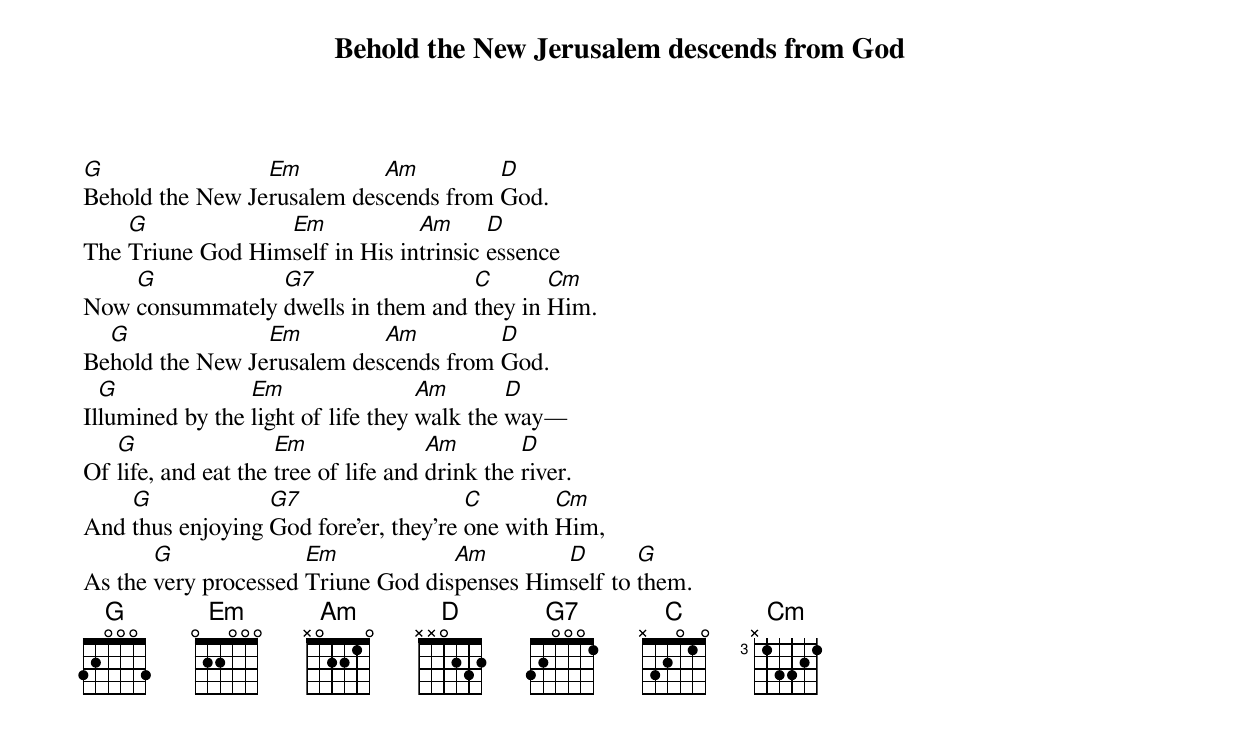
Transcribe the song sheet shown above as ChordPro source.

{t:Behold the New Jerusalem descends from God}

[G]Behold the New Je[Em]rusalem des[Am]cends from [D]God.
The [G]Triune God Him[Em]self in His in[Am]trinsic [D]essence
Now [G]consummately [G7]dwells in them and [C]they in [Cm]Him.
Be[G]hold the New Je[Em]rusalem des[Am]cends from [D]God.
Il[G]lumined by the [Em]light of life they [Am]walk the [D]way—
Of [G]life, and eat the [Em]tree of life and [Am]drink the [D]river.
And [G]thus enjoying [G7]God fore'er, they're [C]one with [Cm]Him,
As the [G]very processed [Em]Triune God dis[Am]penses Him[D]self to [G]them.
